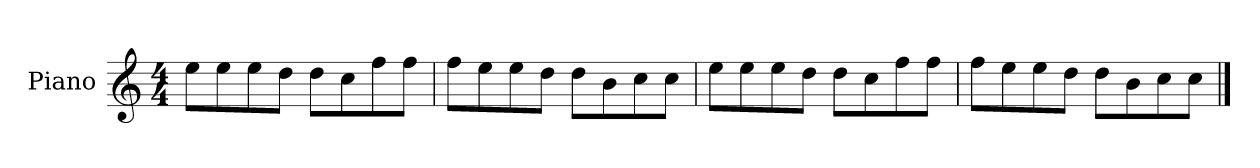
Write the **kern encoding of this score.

**kern
*part1
*staff1
*I"Piano
*I'P-no
*clefG2
*k[]
*M4/4
*MM90
=1
8ee\L
8ee\
8ee\
8dd\J
8dd\L
8cc\
8ff\
8ff\J
=2
8ff\L
8ee\
8ee\
8dd\J
8dd\L
8b\
8cc\
8cc\J
=3
8ee\L
8ee\
8ee\
8dd\J
8dd\L
8cc\
8ff\
8ff\J
=4
8ff\L
8ee\
8ee\
8dd\J
8dd\L
8b\
8cc\
8cc\J
==
*-
